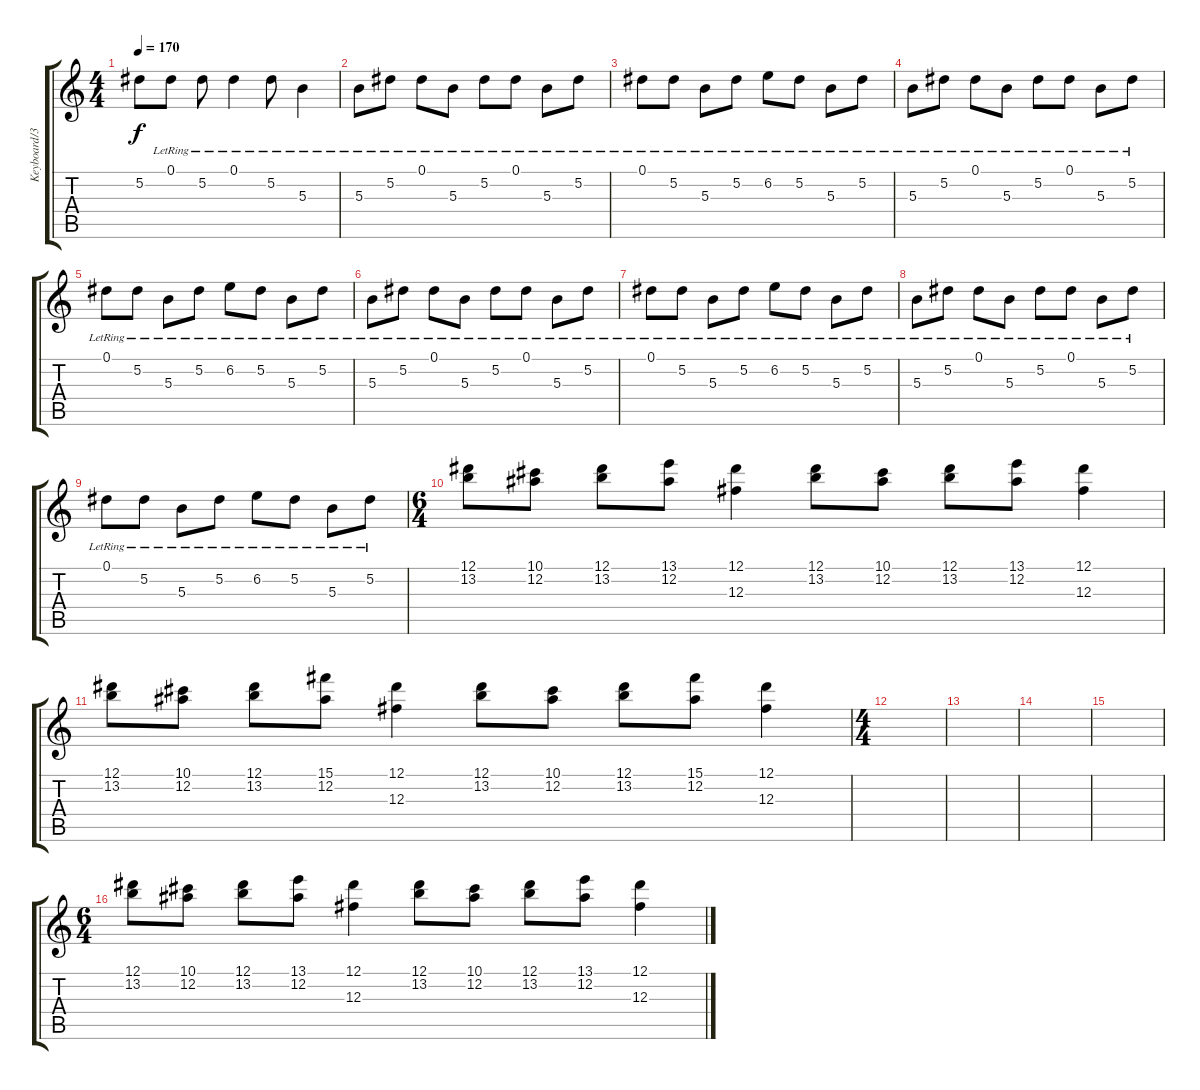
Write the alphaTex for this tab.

\track ("Keyboard/3rd Guitar" "Keyboard/3") {instrument electricguitarjazz}
\staff {score tabs}
\tuning (Eb4 Bb3 Gb3 Db3 Ab2 Db2) {hide}
\ts (4 4)
\tempo 170
\clef g2
\ks c
5.2{t}.8{dy f} 0.1{lr}.8 5.2{lr}.8 0.1{lr}.4 5.2{lr}.8 5.3{lr}.4 |
5.3{lr}.8 5.2{lr}.8 0.1{lr}.8 5.3{lr}.8 5.2{lr}.8 0.1{lr}.8 5.3{lr}.8 5.2{lr}.8 |
0.1{lr}.8 5.2{lr}.8 5.3{lr}.8 5.2{lr}.8 6.2{lr}.8 5.2{lr}.8 5.3{lr}.8 5.2{lr}.8 |
5.3{lr}.8 5.2{lr}.8 0.1{lr}.8 5.3{lr}.8 5.2{lr}.8 0.1{lr}.8 5.3{lr}.8 5.2{lr}.8 |
0.1{lr}.8 5.2{lr}.8 5.3{lr}.8 5.2{lr}.8 6.2{lr}.8 5.2{lr}.8 5.3{lr}.8 5.2{lr}.8 |
5.3{lr}.8 5.2{lr}.8 0.1{lr}.8 5.3{lr}.8 5.2{lr}.8 0.1{lr}.8 5.3{lr}.8 5.2{lr}.8 |
0.1{lr}.8 5.2{lr}.8 5.3{lr}.8 5.2{lr}.8 6.2{lr}.8 5.2{lr}.8 5.3{lr}.8 5.2{lr}.8 |
5.3{lr}.8 5.2{lr}.8 0.1{lr}.8 5.3{lr}.8 5.2{lr}.8 0.1{lr}.8 5.3{lr}.8 5.2{lr}.8 |
0.1{lr}.8 5.2{lr}.8 5.3{lr}.8 5.2{lr}.8 6.2{lr}.8 5.2{lr}.8 5.3{lr}.8 5.2{lr}.8 |
\ts (6 4)
(12.1 13.2).8{instrument electricpiano1} (10.1 12.2).8 (12.1 13.2).8 (13.1 12.2).8 (12.1 12.3).4 (12.1 13.2).8 (10.1 12.2).8 (12.1 13.2).8 (13.1 12.2).8 (12.1 12.3).4 |
(12.1 13.2).8 (10.1 12.2).8 (12.1 13.2).8 (15.1 12.2).8 (12.1 12.3).4 (12.1 13.2).8 (10.1 12.2).8 (12.1 13.2).8 (15.1 12.2).8 (12.1 12.3).4 |
\ts (4 4)
|
|
|
|
\ts (6 4)
(12.1 13.2).8{instrument electricpiano1} (10.1 12.2).8 (12.1 13.2).8 (13.1 12.2).8 (12.1 12.3).4 (12.1 13.2).8 (10.1 12.2).8 (12.1 13.2).8 (13.1 12.2).8 (12.1 12.3).4
